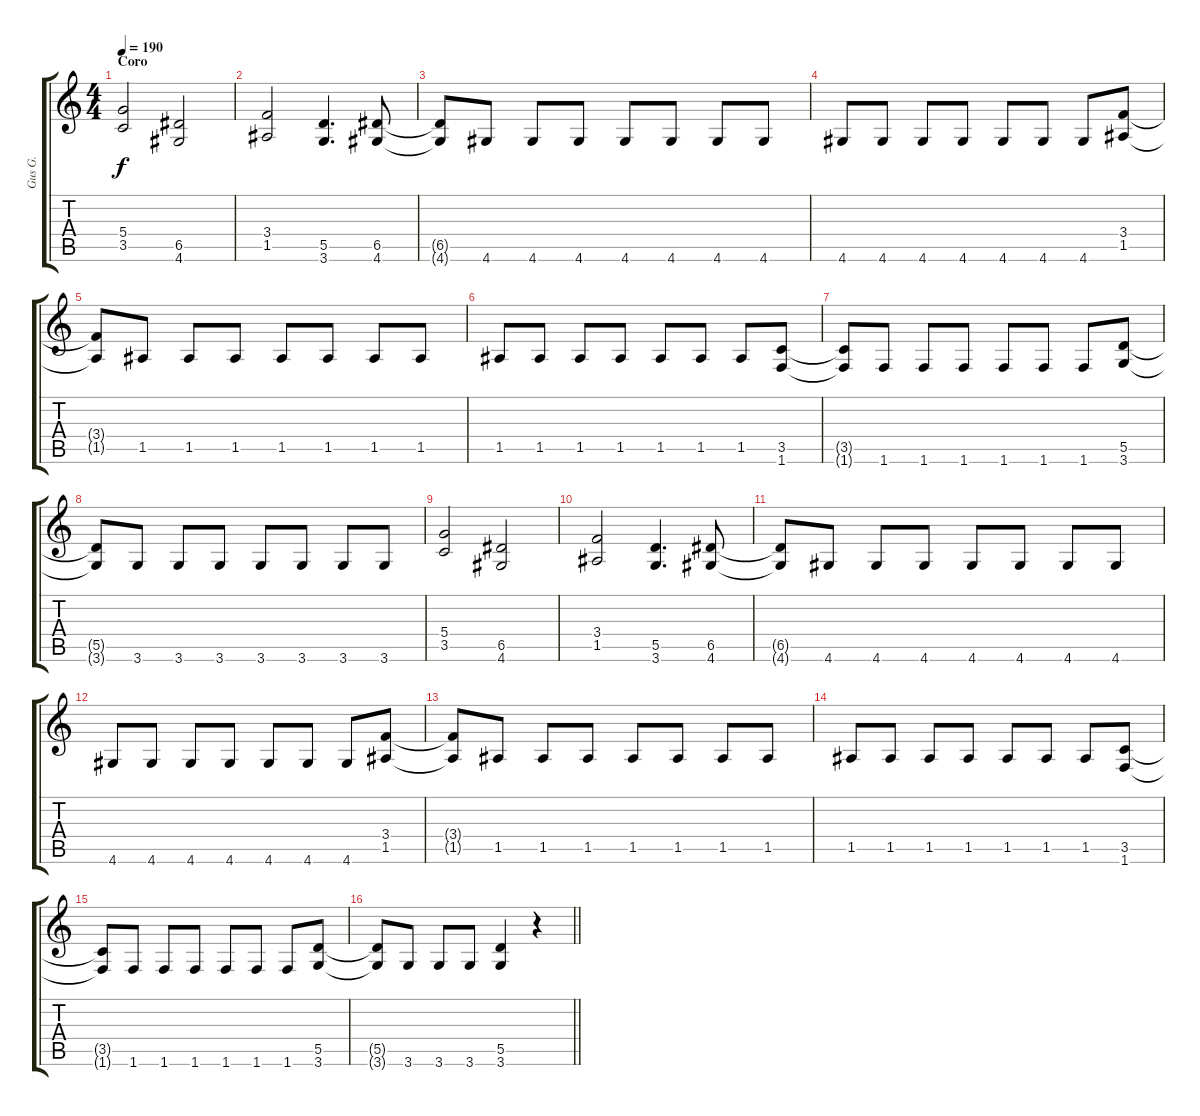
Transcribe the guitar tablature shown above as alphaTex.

\track ("Gus G." "Gus G.") {instrument distortionguitar}
\staff {score tabs}
\tuning (E4 B3 G3 D3 A2 E2) {hide}
\ts (4 4)
\section ("" "Coro")
\tempo 190
\clef g2
\ks c
(5.4 3.5).2{dy f} (6.5 4.6).2 |
(3.4 1.5).2 (5.5 3.6).4{d} (6.5 4.6).8 |
(6.5{t} 4.6{t}).8 4.6.8 4.6.8 4.6.8 4.6.8 4.6.8 4.6.8 4.6.8 |
4.6.8 4.6.8 4.6.8 4.6.8 4.6.8 4.6.8 4.6.8 (3.4 1.5).8 |
(3.4{t} 1.5{t}).8 1.5.8 1.5.8 1.5.8 1.5.8 1.5.8 1.5.8 1.5.8 |
1.5.8 1.5.8 1.5.8 1.5.8 1.5.8 1.5.8 1.5.8 (3.5 1.6).8 |
(3.5{t} 1.6{t}).8 1.6.8 1.6.8 1.6.8 1.6.8 1.6.8 1.6.8 (5.5 3.6).8 |
(5.5{t} 3.6{t}).8 3.6.8 3.6.8 3.6.8 3.6.8 3.6.8 3.6.8 3.6.8 |
(5.4 3.5).2 (6.5 4.6).2 |
(3.4 1.5).2 (5.5 3.6).4{d} (6.5 4.6).8 |
(6.5{t} 4.6{t}).8 4.6.8 4.6.8 4.6.8 4.6.8 4.6.8 4.6.8 4.6.8 |
4.6.8 4.6.8 4.6.8 4.6.8 4.6.8 4.6.8 4.6.8 (3.4 1.5).8 |
(3.4{t} 1.5{t}).8 1.5.8 1.5.8 1.5.8 1.5.8 1.5.8 1.5.8 1.5.8 |
1.5.8 1.5.8 1.5.8 1.5.8 1.5.8 1.5.8 1.5.8 (3.5 1.6).8 |
(3.5{t} 1.6{t}).8 1.6.8 1.6.8 1.6.8 1.6.8 1.6.8 1.6.8 (5.5 3.6).8 |
\barLineRight lightlight
(5.5{t} 3.6{t}).8 3.6.8 3.6.8 3.6.8 (5.5 3.6).4 r.4
